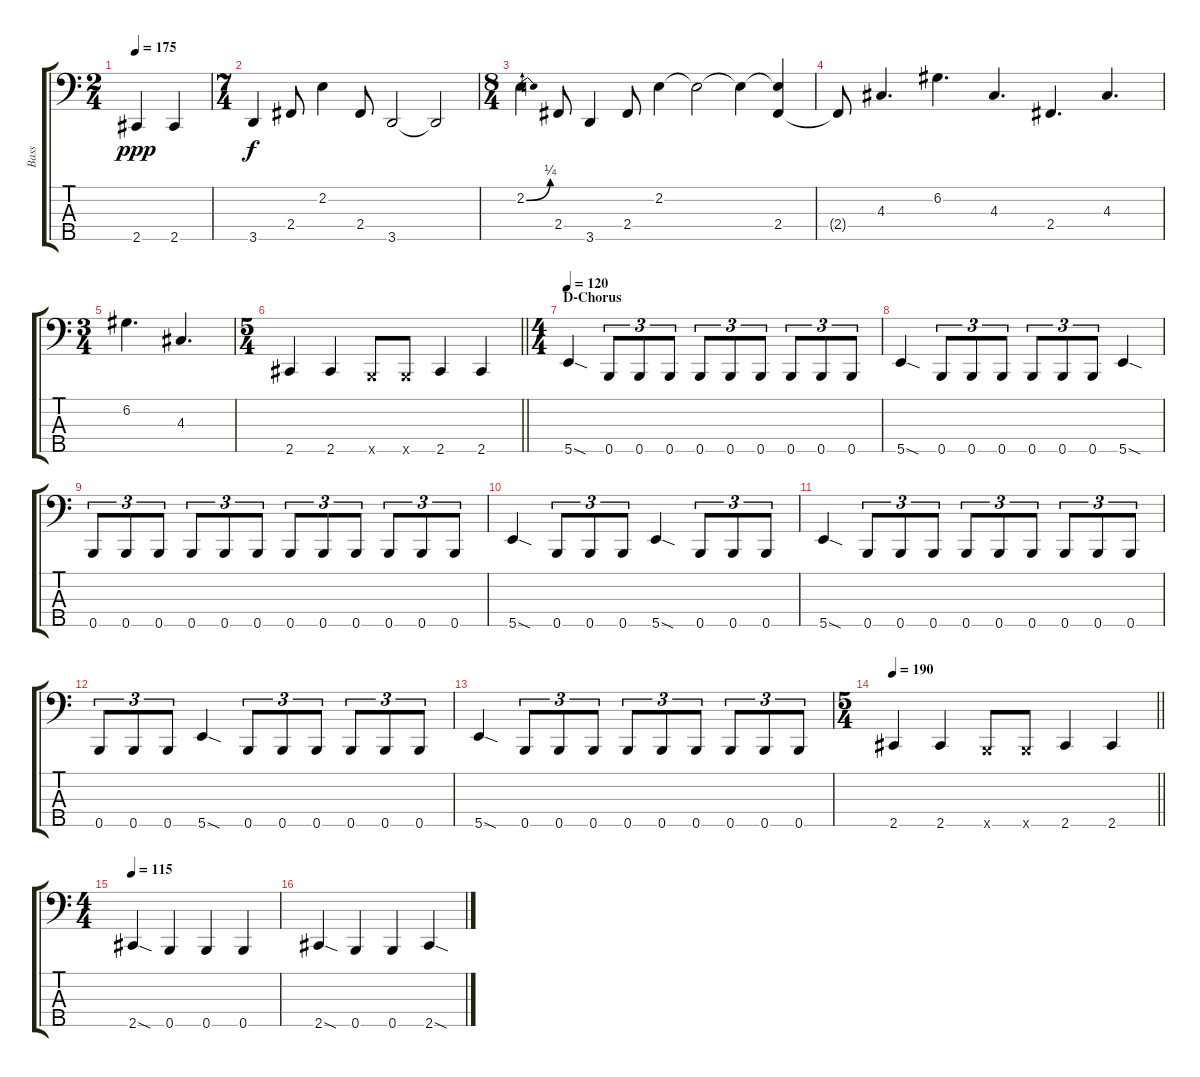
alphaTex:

\track ("Bass" "Bass") {instrument electricbasspick}
\staff {score tabs}
\tuning (G2 D2 A1 E1 B0) {hide}
\ts (2 4)
\tempo 175
\clef f4
\ks c
2.5.4{dy ppp} 2.5.4 |
\ts (7 4)
3.5.4{dy f} 2.4.8 2.2.4 2.4.8 3.5.2 3.5{t}.2 |
\ts (8 4)
2.2{be (bend 0 0 60 1)}.4 2.4.8 3.5.4 2.4.8 2.2.4 2.2{t}.2 2.2{t}.4 (2.2{t} 2.4).4 |
2.4{t}.8 4.3.4{d} 6.2.4{d} 4.3.4{d} 2.4.4{d} 4.3.4{d} |
\ts (3 4)
6.2.4{d} 4.3.4{d} |
\ts (5 4)
\barLineRight lightlight
2.5.4 2.5.4 0.5{x}.8 0.5{x}.8 2.5.4 2.5.4 |
\ts (4 4)
\section ("" "D-Chorus")
\tempo 120
5.5{sod}.4{instrument electricbassfinger} 0.5.8{tu (3 2)} 0.5.8{tu (3 2)} 0.5.8{tu (3 2)} 0.5.8{tu (3 2)} 0.5.8{tu (3 2)} 0.5.8{tu (3 2)} 0.5.8{tu (3 2)} 0.5.8{tu (3 2)} 0.5.8{tu (3 2)} |
5.5{sod}.4 0.5.8{tu (3 2)} 0.5.8{tu (3 2)} 0.5.8{tu (3 2)} 0.5.8{tu (3 2)} 0.5.8{tu (3 2)} 0.5.8{tu (3 2)} 5.5{sod}.4 |
0.5.8{tu (3 2)} 0.5.8{tu (3 2)} 0.5.8{tu (3 2)} 0.5.8{tu (3 2)} 0.5.8{tu (3 2)} 0.5.8{tu (3 2)} 0.5.8{tu (3 2)} 0.5.8{tu (3 2)} 0.5.8{tu (3 2)} 0.5.8{tu (3 2)} 0.5.8{tu (3 2)} 0.5.8{tu (3 2)} |
5.5{sod}.4 0.5.8{tu (3 2)} 0.5.8{tu (3 2)} 0.5.8{tu (3 2)} 5.5{sod}.4 0.5.8{tu (3 2)} 0.5.8{tu (3 2)} 0.5.8{tu (3 2)} |
5.5{sod}.4 0.5.8{tu (3 2)} 0.5.8{tu (3 2)} 0.5.8{tu (3 2)} 0.5.8{tu (3 2)} 0.5.8{tu (3 2)} 0.5.8{tu (3 2)} 0.5.8{tu (3 2)} 0.5.8{tu (3 2)} 0.5.8{tu (3 2)} |
0.5.8{tu (3 2)} 0.5.8{tu (3 2)} 0.5.8{tu (3 2)} 5.5{sod}.4 0.5.8{tu (3 2)} 0.5.8{tu (3 2)} 0.5.8{tu (3 2)} 0.5.8{tu (3 2)} 0.5.8{tu (3 2)} 0.5.8{tu (3 2)} |
5.5{sod}.4 0.5.8{tu (3 2)} 0.5.8{tu (3 2)} 0.5.8{tu (3 2)} 0.5.8{tu (3 2)} 0.5.8{tu (3 2)} 0.5.8{tu (3 2)} 0.5.8{tu (3 2)} 0.5.8{tu (3 2)} 0.5.8{tu (3 2)} |
\ts (5 4)
\tempo 190
\barLineRight lightlight
2.5.4 2.5.4 0.5{x}.8 0.5{x}.8 2.5.4 2.5.4 |
\ts (4 4)
\tempo 115
2.5{sod}.4 0.5.4 0.5.4 0.5.4 |
2.5{sod}.4 0.5.4 0.5.4 2.5{sod}.4
